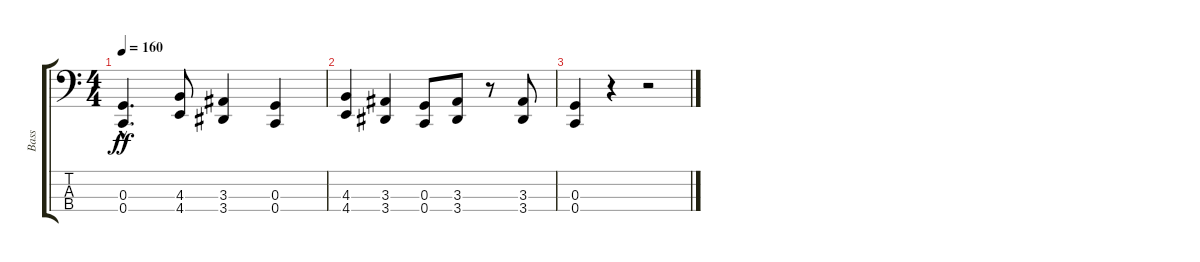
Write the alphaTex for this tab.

\track ("Bass" "Bass") {instrument electricbasspick}
\staff {score tabs}
\tuning (F2 C2 G1 C1) {hide}
\ts (4 4)
\tempo 160
\clef f4
\ks c
(0.3{hac} 0.4{hac}).4{d dy ff} (4.3 4.4).8 (3.3 3.4).4 (0.3 0.4).4 |
(4.3 4.4).4 (3.3 3.4).4 (0.3 0.4).8 (3.3 3.4).8 r.8 (3.3 3.4).8 |
(0.3 0.4).4 r.4 r.2
